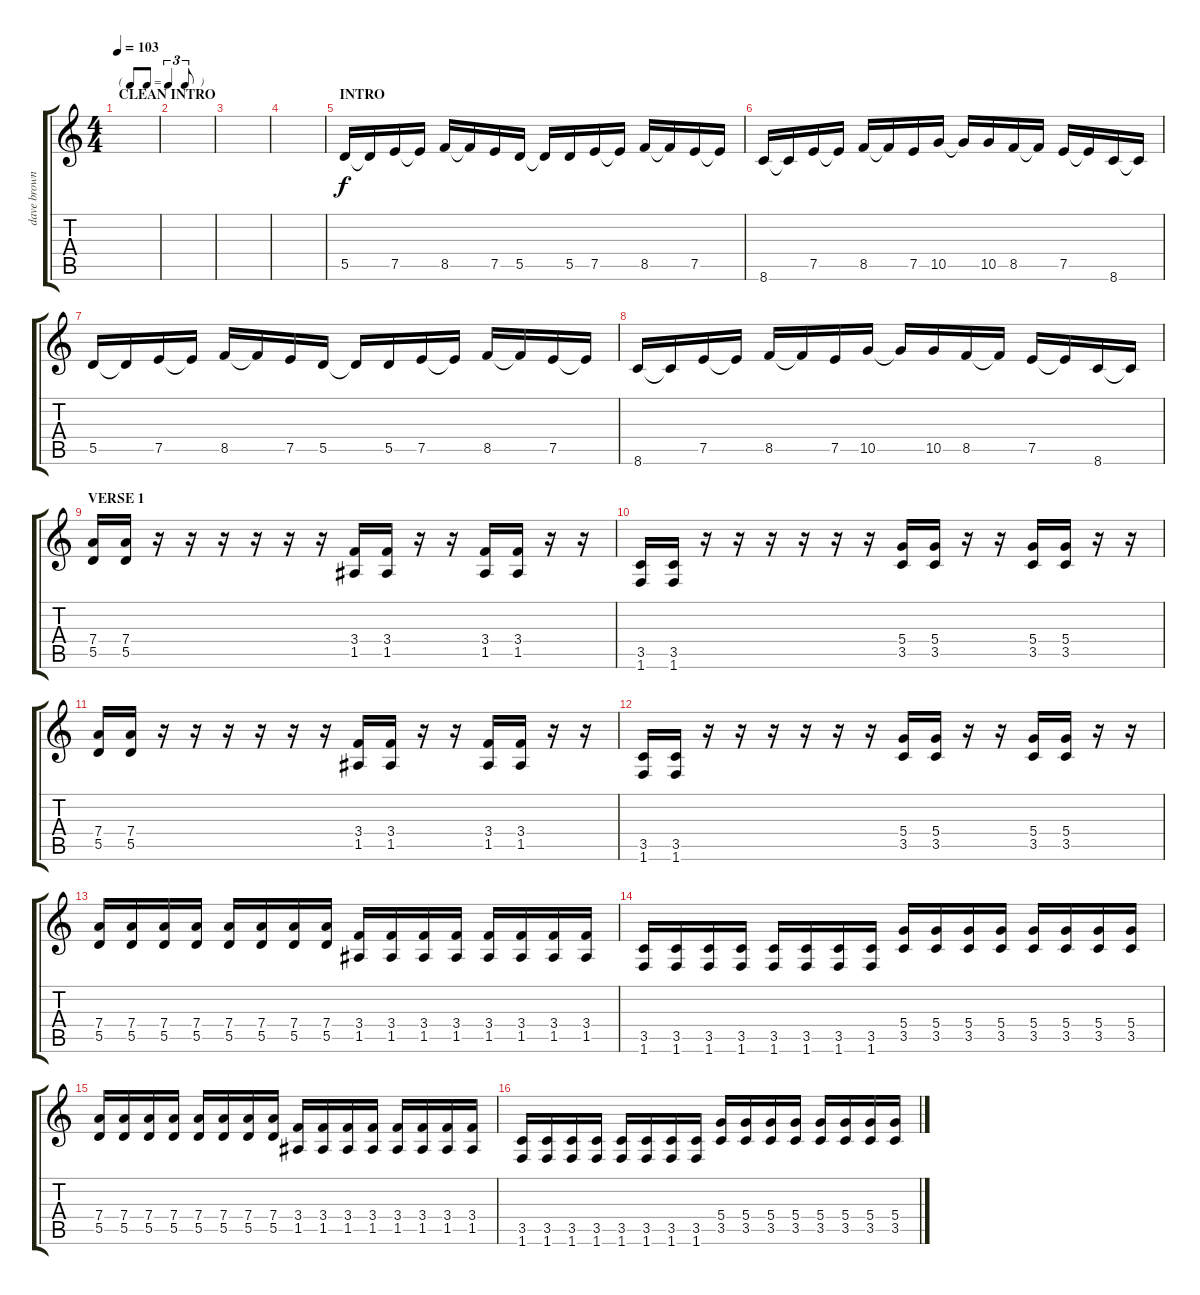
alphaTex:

\track ("dave brown sound" "dave brown") {instrument distortionguitar}
\staff {score tabs}
\tuning (E4 B3 G3 D3 A2 E2) {hide}
\ts (4 4)
\tf triplet8th
\section ("" "CLEAN INTRO")
\tempo 103
\clef g2
\ks c
|
|
|
|
\section ("" "INTRO")
5.5.16 5.5{t}.16 7.5.16 7.5{t}.16 8.5.16 8.5{t}.16 7.5.16 5.5.16 5.5{t}.16 5.5.16 7.5.16 7.5{t}.16 8.5.16 8.5{t}.16 7.5.16 7.5{t}.16 |
8.6.16 8.6{t}.16 7.5.16 7.5{t}.16 8.5.16 8.5{t}.16 7.5.16 10.5.16 10.5{t}.16 10.5.16 8.5.16 8.5{t}.16 7.5.16 7.5{t}.16 8.6.16 8.6{t}.16 |
5.5.16 5.5{t}.16 7.5.16 7.5{t}.16 8.5.16 8.5{t}.16 7.5.16 5.5.16 5.5{t}.16 5.5.16 7.5.16 7.5{t}.16 8.5.16 8.5{t}.16 7.5.16 7.5{t}.16 |
8.6.16 8.6{t}.16 7.5.16 7.5{t}.16 8.5.16 8.5{t}.16 7.5.16 10.5.16 10.5{t}.16 10.5.16 8.5.16 8.5{t}.16 7.5.16 7.5{t}.16 8.6.16 8.6{t}.16 |
\section ("" "VERSE 1")
(7.4 5.5).16 (7.4 5.5).16 r.16 r.16 r.16 r.16 r.16 r.16 (3.4 1.5).16 (3.4 1.5).16 r.16 r.16 (3.4 1.5).16 (3.4 1.5).16 r.16 r.16 |
(3.5 1.6).16 (3.5 1.6).16 r.16 r.16 r.16 r.16 r.16 r.16 (5.4 3.5).16 (5.4 3.5).16 r.16 r.16 (5.4 3.5).16 (5.4 3.5).16 r.16 r.16 |
(7.4 5.5).16 (7.4 5.5).16 r.16 r.16 r.16 r.16 r.16 r.16 (3.4 1.5).16 (3.4 1.5).16 r.16 r.16 (3.4 1.5).16 (3.4 1.5).16 r.16 r.16 |
(3.5 1.6).16 (3.5 1.6).16 r.16 r.16 r.16 r.16 r.16 r.16 (5.4 3.5).16 (5.4 3.5).16 r.16 r.16 (5.4 3.5).16 (5.4 3.5).16 r.16 r.16 |
(7.4 5.5).16 (7.4 5.5).16 (7.4 5.5).16 (7.4 5.5).16 (7.4 5.5).16 (7.4 5.5).16 (7.4 5.5).16 (7.4 5.5).16 (3.4 1.5).16 (3.4 1.5).16 (3.4 1.5).16 (3.4 1.5).16 (3.4 1.5).16 (3.4 1.5).16 (3.4 1.5).16 (3.4 1.5).16 |
(3.5 1.6).16 (3.5 1.6).16 (3.5 1.6).16 (3.5 1.6).16 (3.5 1.6).16 (3.5 1.6).16 (3.5 1.6).16 (3.5 1.6).16 (5.4 3.5).16 (5.4 3.5).16 (5.4 3.5).16 (5.4 3.5).16 (5.4 3.5).16 (5.4 3.5).16 (5.4 3.5).16 (5.4 3.5).16 |
(7.4 5.5).16 (7.4 5.5).16 (7.4 5.5).16 (7.4 5.5).16 (7.4 5.5).16 (7.4 5.5).16 (7.4 5.5).16 (7.4 5.5).16 (3.4 1.5).16 (3.4 1.5).16 (3.4 1.5).16 (3.4 1.5).16 (3.4 1.5).16 (3.4 1.5).16 (3.4 1.5).16 (3.4 1.5).16 |
(3.5 1.6).16 (3.5 1.6).16 (3.5 1.6).16 (3.5 1.6).16 (3.5 1.6).16 (3.5 1.6).16 (3.5 1.6).16 (3.5 1.6).16 (5.4 3.5).16 (5.4 3.5).16 (5.4 3.5).16 (5.4 3.5).16 (5.4 3.5).16 (5.4 3.5).16 (5.4 3.5).16 (5.4 3.5).16
